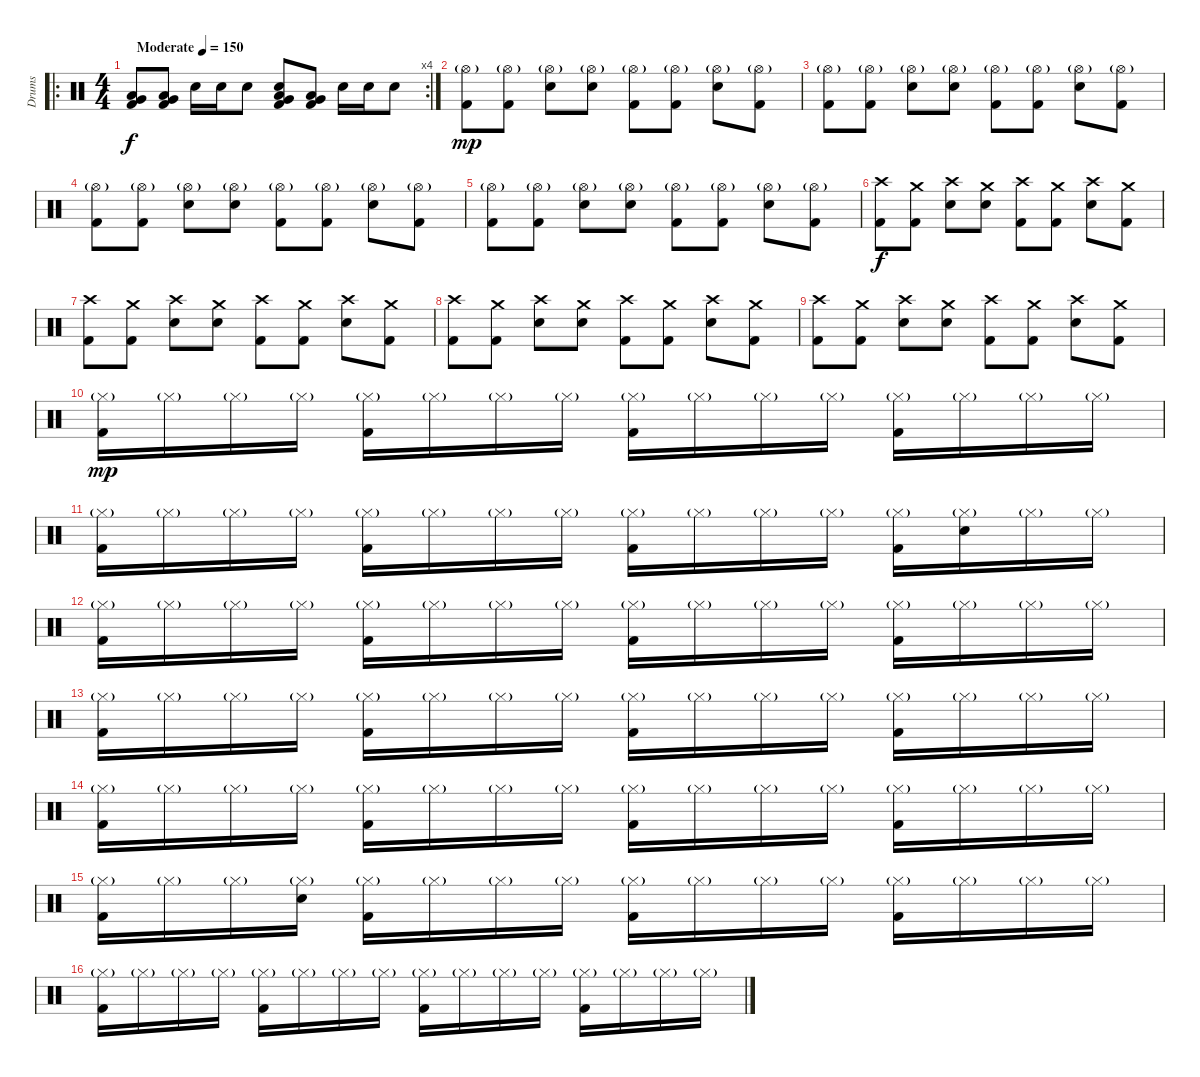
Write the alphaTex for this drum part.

\track ("Drums" "Drums") {instrument percussion}
\staff {score}
\articulation defaults
\ro
\rc 4
\ts (4 4)
\tempo (150 "Moderate")
\clef neutral
\ks c
("Kick (hit) 2" "Low Floor Tom (hit)" "Very Low Tom (hit)").8{dy f} ("Kick (hit) 2" "Low Floor Tom (hit)" "Very Low Tom (hit)").8 "Electric Snare (hit)".16 "Electric Snare (hit)".16 "Electric Snare (hit)".8 ("Kick (hit) 2" "Low Floor Tom (hit)" "Very Low Tom (hit)" "Snare (hit)").8 ("Kick (hit) 2" "Low Floor Tom (hit)" "Very Low Tom (hit)").8 "Electric Snare (hit)".16 "Electric Snare (hit)".16 "Electric Snare (hit)".8 |
("Kick (hit) 2" "Hi-Hat (open)"{g}).8{dy mp} ("Kick (hit) 2" "Hi-Hat (open)"{g}).8 ("Electric Snare (hit)" "Hi-Hat (open)"{g}).8 ("Electric Snare (hit)" "Hi-Hat (open)"{g}).8 ("Kick (hit) 2" "Hi-Hat (open)"{g}).8 ("Kick (hit) 2" "Hi-Hat (open)"{g}).8 ("Electric Snare (hit)" "Hi-Hat (open)"{g}).8 ("Kick (hit) 2" "Hi-Hat (open)"{g}).8 |
("Kick (hit) 2" "Hi-Hat (open)"{g}).8 ("Kick (hit) 2" "Hi-Hat (open)"{g}).8 ("Electric Snare (hit)" "Hi-Hat (open)"{g}).8 ("Electric Snare (hit)" "Hi-Hat (open)"{g}).8 ("Kick (hit) 2" "Hi-Hat (open)"{g}).8 ("Kick (hit) 2" "Hi-Hat (open)"{g}).8 ("Electric Snare (hit)" "Hi-Hat (open)"{g}).8 ("Kick (hit) 2" "Hi-Hat (open)"{g}).8 |
("Kick (hit) 2" "Hi-Hat (open)"{g}).8 ("Kick (hit) 2" "Hi-Hat (open)"{g}).8 ("Electric Snare (hit)" "Hi-Hat (open)"{g}).8 ("Electric Snare (hit)" "Hi-Hat (open)"{g}).8 ("Kick (hit) 2" "Hi-Hat (open)"{g}).8 ("Kick (hit) 2" "Hi-Hat (open)"{g}).8 ("Electric Snare (hit)" "Hi-Hat (open)"{g}).8 ("Kick (hit) 2" "Hi-Hat (open)"{g}).8 |
("Kick (hit) 2" "Hi-Hat (open)"{g}).8 ("Kick (hit) 2" "Hi-Hat (open)"{g}).8 ("Electric Snare (hit)" "Hi-Hat (open)"{g}).8 ("Electric Snare (hit)" "Hi-Hat (open)"{g}).8 ("Kick (hit) 2" "Hi-Hat (open)"{g}).8 ("Kick (hit) 2" "Hi-Hat (open)"{g}).8 ("Electric Snare (hit)" "Hi-Hat (open)"{g}).8 ("Kick (hit) 2" "Hi-Hat (open)"{g}).8 |
("Kick (hit) 2" "Crash high (hit)").8{dy f} ("Kick (hit) 2" "Crash medium (hit)").8 ("Electric Snare (hit)" "Crash high (hit)").8 ("Electric Snare (hit)" "Crash medium (hit)").8 ("Kick (hit) 2" "Crash high (hit)").8 ("Kick (hit) 2" "Crash medium (hit)").8 ("Electric Snare (hit)" "Crash high (hit)").8 ("Kick (hit) 2" "Crash medium (hit)").8 |
("Kick (hit) 2" "Crash high (hit)").8 ("Kick (hit) 2" "Crash medium (hit)").8 ("Electric Snare (hit)" "Crash high (hit)").8 ("Electric Snare (hit)" "Crash medium (hit)").8 ("Kick (hit) 2" "Crash high (hit)").8 ("Kick (hit) 2" "Crash medium (hit)").8 ("Electric Snare (hit)" "Crash high (hit)").8 ("Kick (hit) 2" "Crash medium (hit)").8 |
("Kick (hit) 2" "Crash high (hit)").8 ("Kick (hit) 2" "Crash medium (hit)").8 ("Electric Snare (hit)" "Crash high (hit)").8 ("Electric Snare (hit)" "Crash medium (hit)").8 ("Kick (hit) 2" "Crash high (hit)").8 ("Kick (hit) 2" "Crash medium (hit)").8 ("Electric Snare (hit)" "Crash high (hit)").8 ("Kick (hit) 2" "Crash medium (hit)").8 |
("Kick (hit) 2" "Crash high (hit)").8 ("Kick (hit) 2" "Crash medium (hit)").8 ("Electric Snare (hit)" "Crash high (hit)").8 ("Electric Snare (hit)" "Crash medium (hit)").8 ("Kick (hit) 2" "Crash high (hit)").8 ("Kick (hit) 2" "Crash medium (hit)").8 ("Electric Snare (hit)" "Crash high (hit)").8 ("Kick (hit) 2" "Crash medium (hit)").8 |
("Hi-Hat (closed)"{g} "Kick (hit) 2").16{dy mp} "Hi-Hat (closed)"{g}.16 "Hi-Hat (closed)"{g}.16 "Hi-Hat (closed)"{g}.16 ("Hi-Hat (closed)"{g} "Kick (hit) 2").16 "Hi-Hat (closed)"{g}.16 "Hi-Hat (closed)"{g}.16 "Hi-Hat (closed)"{g}.16 ("Hi-Hat (closed)"{g} "Kick (hit) 2").16 "Hi-Hat (closed)"{g}.16 "Hi-Hat (closed)"{g}.16 "Hi-Hat (closed)"{g}.16 ("Hi-Hat (closed)"{g} "Kick (hit) 2").16 "Hi-Hat (closed)"{g}.16 "Hi-Hat (closed)"{g}.16 "Hi-Hat (closed)"{g}.16 |
("Hi-Hat (closed)"{g} "Kick (hit) 2").16 "Hi-Hat (closed)"{g}.16 "Hi-Hat (closed)"{g}.16 "Hi-Hat (closed)"{g}.16 ("Hi-Hat (closed)"{g} "Kick (hit) 2").16 "Hi-Hat (closed)"{g}.16 "Hi-Hat (closed)"{g}.16 "Hi-Hat (closed)"{g}.16 ("Hi-Hat (closed)"{g} "Kick (hit) 2").16 "Hi-Hat (closed)"{g}.16 "Hi-Hat (closed)"{g}.16 "Hi-Hat (closed)"{g}.16 ("Hi-Hat (closed)"{g} "Kick (hit) 2").16 ("Hi-Hat (closed)"{g} "Snare (hit)").16 "Hi-Hat (closed)"{g}.16 "Hi-Hat (closed)"{g}.16 |
("Hi-Hat (closed)"{g} "Kick (hit) 2").16 "Hi-Hat (closed)"{g}.16 "Hi-Hat (closed)"{g}.16 "Hi-Hat (closed)"{g}.16 ("Hi-Hat (closed)"{g} "Kick (hit) 2").16 "Hi-Hat (closed)"{g}.16 "Hi-Hat (closed)"{g}.16 "Hi-Hat (closed)"{g}.16 ("Hi-Hat (closed)"{g} "Kick (hit) 2").16 "Hi-Hat (closed)"{g}.16 "Hi-Hat (closed)"{g}.16 "Hi-Hat (closed)"{g}.16 ("Hi-Hat (closed)"{g} "Kick (hit) 2").16 "Hi-Hat (closed)"{g}.16 "Hi-Hat (closed)"{g}.16 "Hi-Hat (closed)"{g}.16 |
("Hi-Hat (closed)"{g} "Kick (hit) 2").16 "Hi-Hat (closed)"{g}.16 "Hi-Hat (closed)"{g}.16 "Hi-Hat (closed)"{g}.16 ("Hi-Hat (closed)"{g} "Kick (hit) 2").16 "Hi-Hat (closed)"{g}.16 "Hi-Hat (closed)"{g}.16 "Hi-Hat (closed)"{g}.16 ("Hi-Hat (closed)"{g} "Kick (hit) 2").16 "Hi-Hat (closed)"{g}.16 "Hi-Hat (closed)"{g}.16 "Hi-Hat (closed)"{g}.16 ("Hi-Hat (closed)"{g} "Kick (hit) 2").16 "Hi-Hat (closed)"{g}.16 "Hi-Hat (closed)"{g}.16 "Hi-Hat (closed)"{g}.16 |
("Hi-Hat (closed)"{g} "Kick (hit) 2").16 "Hi-Hat (closed)"{g}.16 "Hi-Hat (closed)"{g}.16 "Hi-Hat (closed)"{g}.16 ("Hi-Hat (closed)"{g} "Kick (hit) 2").16 "Hi-Hat (closed)"{g}.16 "Hi-Hat (closed)"{g}.16 "Hi-Hat (closed)"{g}.16 ("Hi-Hat (closed)"{g} "Kick (hit) 2").16 "Hi-Hat (closed)"{g}.16 "Hi-Hat (closed)"{g}.16 "Hi-Hat (closed)"{g}.16 ("Hi-Hat (closed)"{g} "Kick (hit) 2").16 "Hi-Hat (closed)"{g}.16 "Hi-Hat (closed)"{g}.16 "Hi-Hat (closed)"{g}.16 |
("Hi-Hat (closed)"{g} "Kick (hit) 2").16 "Hi-Hat (closed)"{g}.16 "Hi-Hat (closed)"{g}.16 ("Hi-Hat (closed)"{g} "Snare (hit)").16 ("Hi-Hat (closed)"{g} "Kick (hit) 2").16 "Hi-Hat (closed)"{g}.16 "Hi-Hat (closed)"{g}.16 "Hi-Hat (closed)"{g}.16 ("Hi-Hat (closed)"{g} "Kick (hit) 2").16 "Hi-Hat (closed)"{g}.16 "Hi-Hat (closed)"{g}.16 "Hi-Hat (closed)"{g}.16 ("Hi-Hat (closed)"{g} "Kick (hit) 2").16 "Hi-Hat (closed)"{g}.16 "Hi-Hat (closed)"{g}.16 "Hi-Hat (closed)"{g}.16 |
("Hi-Hat (closed)"{g} "Kick (hit) 2").16 "Hi-Hat (closed)"{g}.16 "Hi-Hat (closed)"{g}.16 "Hi-Hat (closed)"{g}.16 ("Hi-Hat (closed)"{g} "Kick (hit) 2").16 "Hi-Hat (closed)"{g}.16 "Hi-Hat (closed)"{g}.16 "Hi-Hat (closed)"{g}.16 ("Hi-Hat (closed)"{g} "Kick (hit) 2").16 "Hi-Hat (closed)"{g}.16 "Hi-Hat (closed)"{g}.16 "Hi-Hat (closed)"{g}.16 ("Hi-Hat (closed)"{g} "Kick (hit) 2").16 "Hi-Hat (closed)"{g}.16 "Hi-Hat (closed)"{g}.16 "Hi-Hat (closed)"{g}.16
